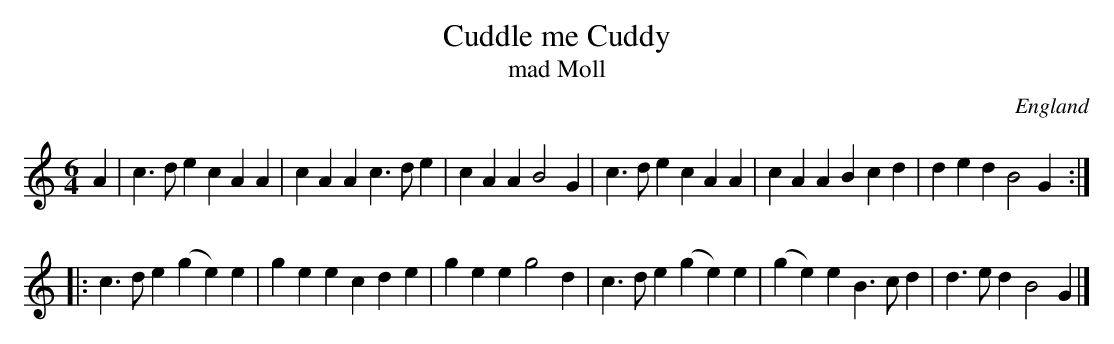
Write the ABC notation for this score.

X:1
T:Cuddle me Cuddy
T:mad Moll
L:1/4
M:6/4
O:England
K:C
A |\
c>de  cAA  | cAA c>de | cAA B2G | c>de  cAA  |  cAA  Bcd  | ded B2G ::
c>de (ge)e | gee cde  | gee g2d | c>de (ge)e | (ge)e B>cd | d>ed B2G |]
